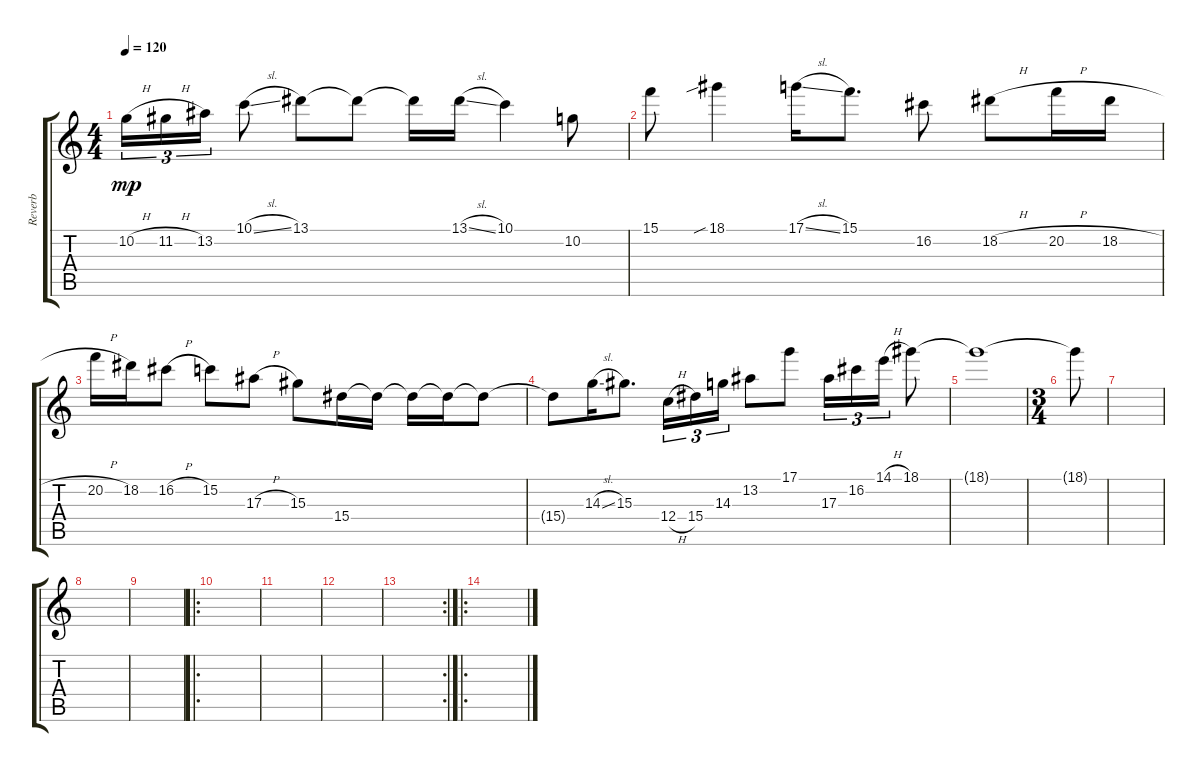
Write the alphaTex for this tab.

\track ("Reverb" "Reverb") {instrument electricguitarjazz}
\staff {score tabs}
\tuning (D4 A3 F3 C3 G2 C2) {hide}
\ts (4 4)
\tempo 120
\clef g2
\ks c
10.2{h}.16{tu (3 2) dy mp} 11.2{h}.16{tu (3 2)} 13.2.16{tu (3 2)} 10.1{sl}.8 13.1.8 13.1{t}.8 13.1{t}.16 13.1{sl}.16 10.1.4 10.2.8 |
15.1.8 18.1{sib}.4 17.1{sl}.16 15.1.8{d} 16.2.8 18.2{h}.8 20.2{h}.16 18.2{h}.16 |
20.2{h}.16 18.2.16 16.2{h}.8 15.2.8 17.3{h}.8 15.3.8 15.4.16 15.4{t}.16 15.4{t}.16 15.4{t}.16 15.4{t}.8 |
15.4{t}.8 14.3{sl}.16 15.3.8{d} 12.4{h}.16{tu (3 2)} 15.4.16{tu (3 2)} 14.3.16{tu (3 2)} 13.2.8 17.1.8 17.3.16{tu (3 2)} 16.2.16{tu (3 2)} 14.1{h}.16{tu (3 2)} 18.1.8 |
18.1{t}.1 |
\ts (3 4)
18.1{t}.8 |
|
|
|
\ro
|
|
|
\rc 2
|
\ro
